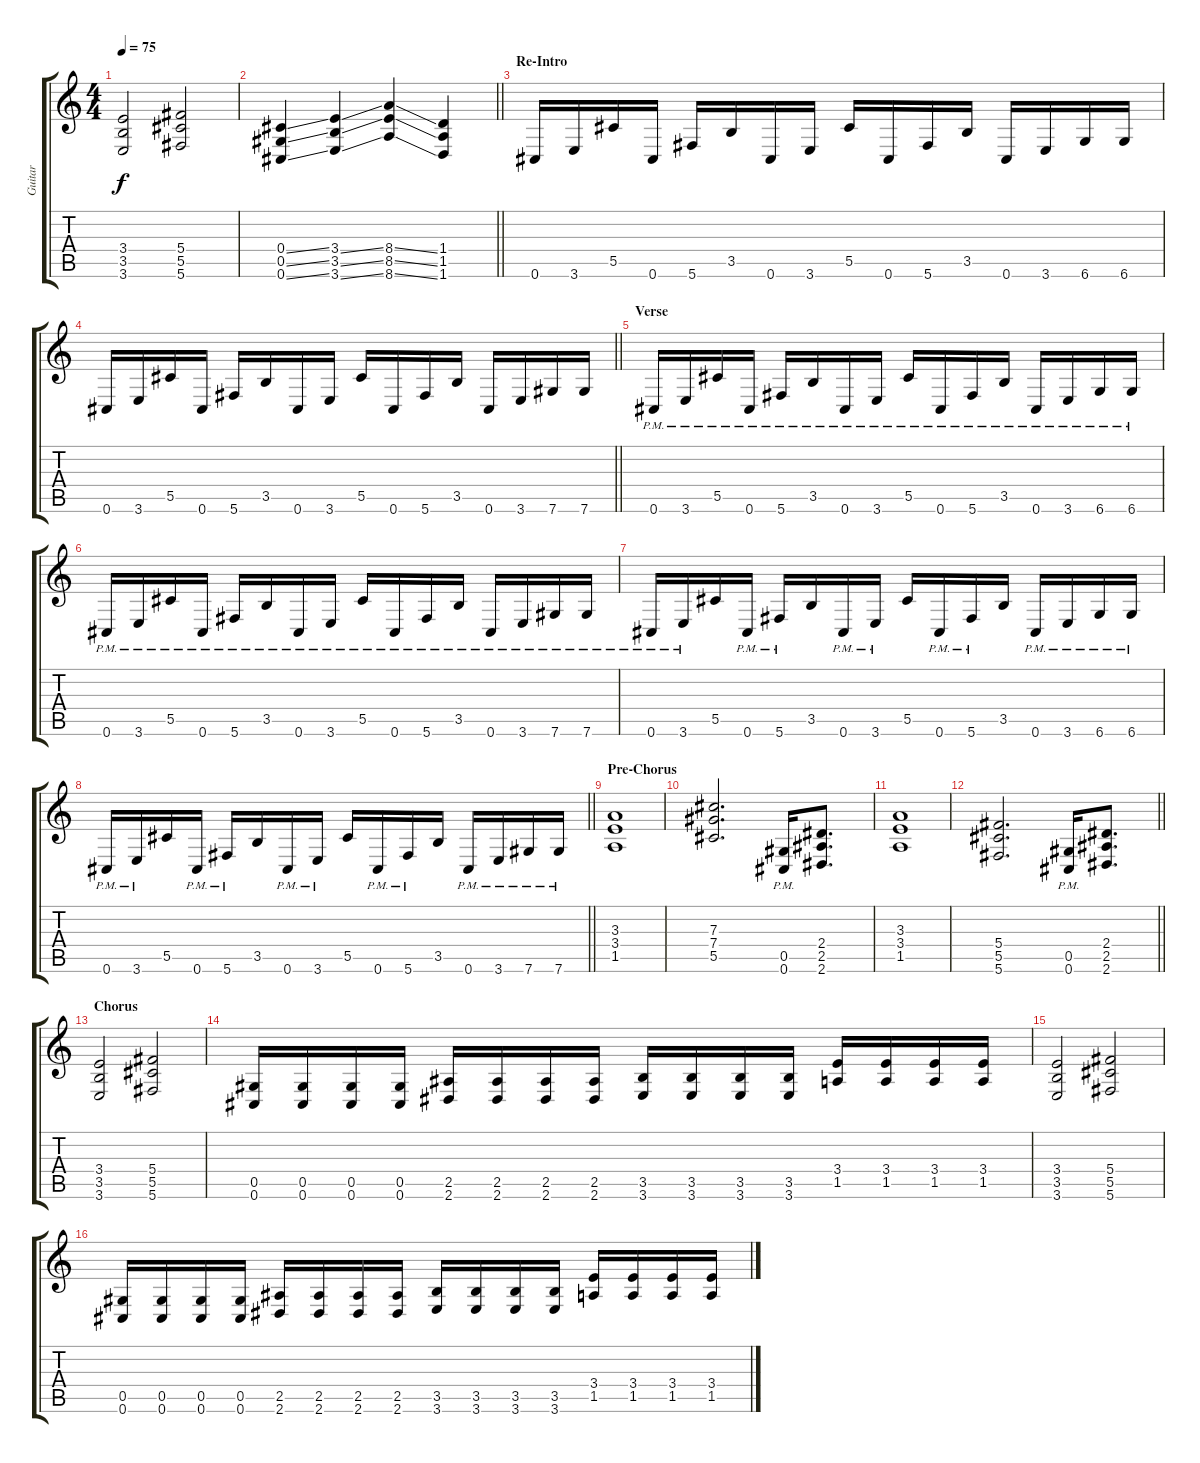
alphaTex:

\track ("Guitar" "Guitar") {instrument overdrivenguitar}
\staff {score tabs}
\tuning (Eb4 Bb3 Gb3 Db3 Ab2 Db2) {hide}
\ts (4 4)
\tempo 75
\clef g2
\ks c
(3.4 3.5 3.6).2{dy f} (5.4 5.5 5.6).2 |
\barLineRight lightlight
(0.4{ss} 0.5{ss} 0.6{ss}).4 (3.4{ss} 3.5{ss} 3.6{ss}).4 (8.4{ss} 8.5{ss} 8.6{ss}).4 (1.4 1.5 1.6).4 |
\section ("" "Re-Intro")
0.6.16 3.6.16 5.5.16 0.6.16 5.6.16 3.5.16 0.6.16 3.6.16 5.5.16 0.6.16 5.6.16 3.5.16 0.6.16 3.6.16 6.6.16 6.6.16 |
\barLineRight lightlight
0.6.16 3.6.16 5.5.16 0.6.16 5.6.16 3.5.16 0.6.16 3.6.16 5.5.16 0.6.16 5.6.16 3.5.16 0.6.16 3.6.16 7.6.16 7.6.16 |
\section ("" "Verse")
0.6{pm}.16 3.6{pm}.16 5.5{pm}.16 0.6{pm}.16 5.6{pm}.16 3.5{pm}.16 0.6{pm}.16 3.6{pm}.16 5.5{pm}.16 0.6{pm}.16 5.6{pm}.16 3.5{pm}.16 0.6{pm}.16 3.6{pm}.16 6.6{pm}.16 6.6{pm}.16 |
0.6{pm}.16 3.6{pm}.16 5.5{pm}.16 0.6{pm}.16 5.6{pm}.16 3.5{pm}.16 0.6{pm}.16 3.6{pm}.16 5.5{pm}.16 0.6{pm}.16 5.6{pm}.16 3.5{pm}.16 0.6{pm}.16 3.6{pm}.16 7.6{pm}.16 7.6{pm}.16 |
0.6{pm}.16 3.6{pm}.16 5.5.16 0.6{pm}.16 5.6{pm}.16 3.5.16 0.6{pm}.16 3.6{pm}.16 5.5.16 0.6{pm}.16 5.6{pm}.16 3.5.16 0.6{pm}.16 3.6{pm}.16 6.6{pm}.16 6.6{pm}.16 |
\barLineRight lightlight
0.6{pm}.16 3.6{pm}.16 5.5.16 0.6{pm}.16 5.6{pm}.16 3.5.16 0.6{pm}.16 3.6{pm}.16 5.5.16 0.6{pm}.16 5.6{pm}.16 3.5.16 0.6{pm}.16 3.6{pm}.16 7.6{pm}.16 7.6{pm}.16 |
\section ("" "Pre-Chorus")
(3.3 3.4 1.5).1 |
(7.3 7.4 5.5).2{d} (0.5 0.6{pm}).16 (2.4 2.5 2.6).8{d} |
(3.3 3.4 1.5).1 |
\barLineRight lightlight
(5.4 5.5 5.6).2{d} (0.5 0.6{pm}).16 (2.4 2.5 2.6).8{d} |
\section ("" "Chorus")
(3.4 3.5 3.6).2 (5.4 5.5 5.6).2 |
(0.5 0.6).16 (0.5 0.6).16 (0.5 0.6).16 (0.5 0.6).16 (2.5 2.6).16 (2.5 2.6).16 (2.5 2.6).16 (2.5 2.6).16 (3.5 3.6).16 (3.5 3.6).16 (3.5 3.6).16 (3.5 3.6).16 (3.4 1.5).16 (3.4 1.5).16 (3.4 1.5).16 (3.4 1.5).16 |
(3.4 3.5 3.6).2 (5.4 5.5 5.6).2 |
(0.5 0.6).16 (0.5 0.6).16 (0.5 0.6).16 (0.5 0.6).16 (2.5 2.6).16 (2.5 2.6).16 (2.5 2.6).16 (2.5 2.6).16 (3.5 3.6).16 (3.5 3.6).16 (3.5 3.6).16 (3.5 3.6).16 (3.4 1.5).16 (3.4 1.5).16 (3.4 1.5).16 (3.4 1.5).16
